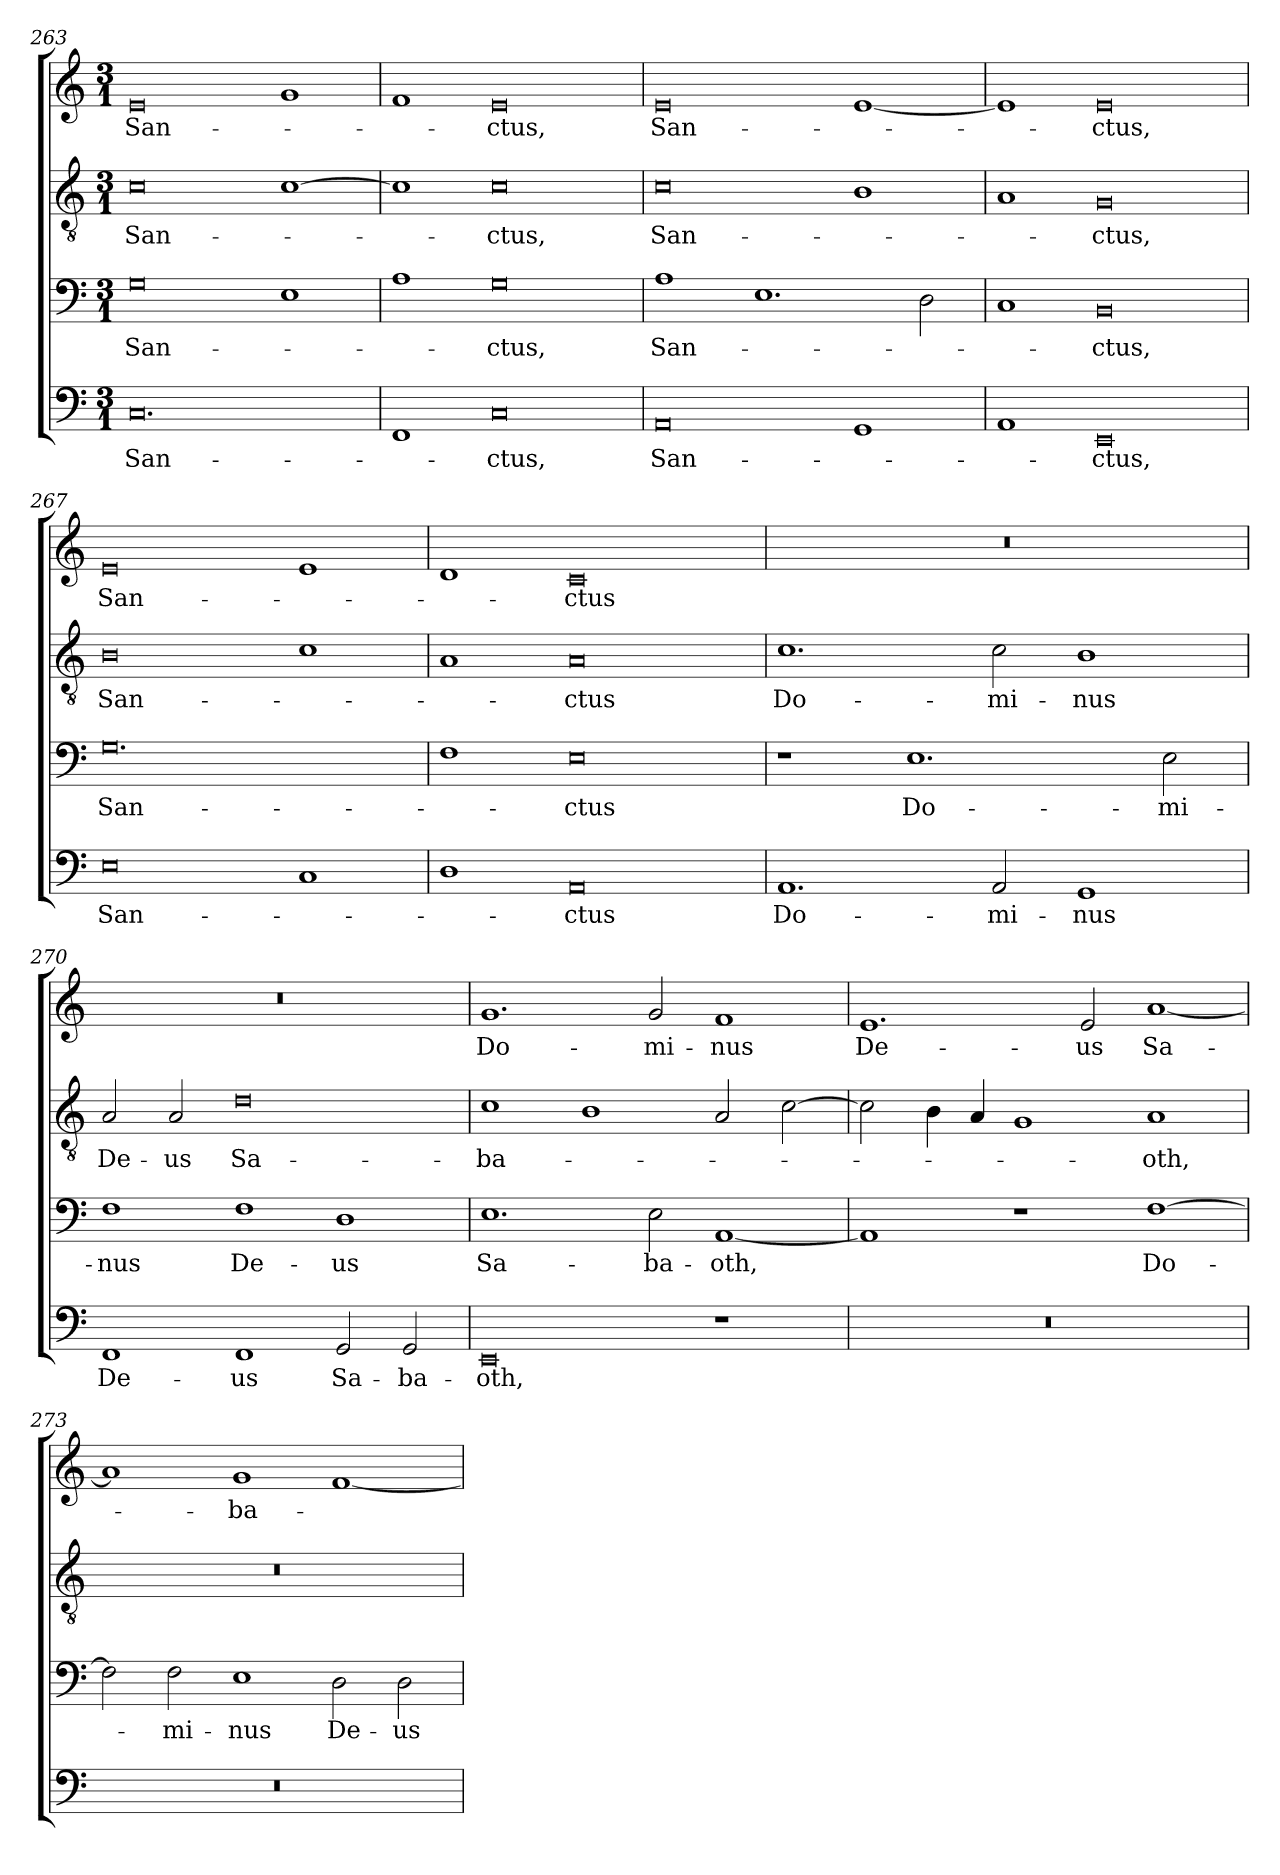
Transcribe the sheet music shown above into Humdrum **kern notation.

**kern	**text	**kern	**text	**kern	**text	**kern	**text
*part4	*part4	*part3	*part3	*part2	*part2	*part1	*part1
*staff4	*staff4	*staff3	*staff3	*staff2	*staff2	*staff1	*staff1
!!LO:PB:g=z
*clefF4	*	*clefF4	*	*clefGv2	*	*clefG2	*
*k[]	*	*k[]	*	*k[]	*	*k[]	*
*C:	*	*C:	*	*C:	*	*C:	*
*M3/1	*	*M3/1	*	*M3/1	*	*M3/1	*
=263X2	=263X2	=263X2	=263X2	=263X2	=263X2	=263X2	=263X2
!	!LO:LY:b	!	!LO:LY:b	!	!LO:LY:b	!	!LO:LY:b
0.C	San-	0G	San-	0c	San-	0e	San-
.	.	1E	.	[1c	.	1g	.
=264	=264	=264	=264	=264	=264	=264	=264
1FF	.	1A	.	1c]	.	1f	.
!	!LO:LY:b	!	!LO:LY:b	!	!LO:LY:b	!	!LO:LY:b
0C	-ctus,	0G	-ctus,	0c	-ctus,	0e	-ctus,
=265	=265	=265	=265	=265	=265	=265	=265
!	!LO:LY:b	!	!LO:LY:b	!	!LO:LY:b	!	!LO:LY:b
0AA	San-	1A	San-	0c	San-	0e	San-
.	.	1.E	.	.	.	.	.
1GG	.	.	.	1B	.	[1e	.
.	.	2D\	.	.	.	.	.
=266	=266	=266	=266	=266	=266	=266	=266
1AA	.	1C	.	1A	.	1e]	.
!	!LO:LY:b	!	!LO:LY:b	!	!LO:LY:b	!	!LO:LY:b
0EE	-ctus,	0BB	-ctus,	0G	-ctus,	0e	-ctus,
=267	=267	=267	=267	=267	=267	=267	=267
!	!LO:LY:b	!	!LO:LY:b	!	!LO:LY:b	!	!LO:LY:b
0E	San-	0.G	San-	0B	San-	0e	San-
1C	.	.	.	1c	.	1e	.
=268	=268	=268	=268	=268	=268	=268	=268
1D	.	1F	.	1A	.	1d	.
!	!LO:LY:b	!	!LO:LY:b	!	!LO:LY:b	!	!LO:LY:b
0AA	-ctus	0E	-ctus	0A	-ctus	0c	-ctus
!!LO:LB:g=z
=269	=269	=269	=269	=269	=269	=269	=269
!	!LO:LY:b	!	!	!	!LO:LY:b	!	!
1.AA	Do-	1r	.	1.c	Do-	0.r	.
!	!	!	!LO:LY:b	!	!	!	!
.	.	1.E	Do-	.	.	.	.
!	!LO:LY:b	!	!	!	!LO:LY:b	!	!
2AA/	-mi-	.	.	2c\	-mi-	.	.
!	!LO:LY:b	!	!	!	!LO:LY:b	!	!
1GG	-nus	.	.	1B	-nus	.	.
!	!	!	!LO:LY:b	!	!	!	!
.	.	2E\	-mi-	.	.	.	.
=270	=270	=270	=270	=270	=270	=270	=270
!	!LO:LY:b	!	!LO:LY:b	!	!LO:LY:b	!	!
1FF	De-	1F	-nus	2A/	De-	0.r	.
!	!	!	!	!	!LO:LY:b	!	!
.	.	.	.	2A/	-us	.	.
!	!LO:LY:b	!	!LO:LY:b	!	!LO:LY:b	!	!
1FF	-us	1F	De-	0d	Sa-	.	.
!	!LO:LY:b	!	!LO:LY:b	!	!	!	!
2GG/	Sa-	1D	-us	.	.	.	.
!	!LO:LY:b	!	!	!	!	!	!
2GG/	-ba-	.	.	.	.	.	.
=271	=271	=271	=271	=271	=271	=271	=271
!	!LO:LY:b	!	!LO:LY:b	!	!LO:LY:b	!	!LO:LY:b
0EE	-oth,	1.E	Sa-	1c	-ba-	1.g	Do-
.	.	.	.	1B	.	.	.
!	!	!	!LO:LY:b	!	!	!	!LO:LY:b
.	.	2E\	-ba-	.	.	2g/	-mi-
!	!	!	!LO:LY:b	!	!	!	!LO:LY:b
1r	.	[1AA	-oth,	2A/	.	1f	-nus
.	.	.	.	[2c\	.	.	.
=272	=272	=272	=272	=272	=272	=272	=272
!	!	!	!	!	!	!	!LO:LY:b
0.r	.	1AA]	.	2c\]	.	1.e	De-
.	.	.	.	4B\	.	.	.
.	.	.	.	4A/	.	.	.
.	.	1r	.	1G	.	.	.
!	!	!	!	!	!	!	!LO:LY:b
.	.	.	.	.	.	2e/	-us
!	!	!	!LO:LY:b	!	!LO:LY:b	!	!LO:LY:b
.	.	[1F	Do-	1A	-oth,	[1a	Sa-
=273	=273	=273	=273	=273	=273	=273	=273
0.r	.	2F\]	.	0.r	.	1a]	.
!	!	!	!LO:LY:b	!	!	!	!
.	.	2F\	-mi-	.	.	.	.
!	!	!	!LO:LY:b	!	!	!	!LO:LY:b
.	.	1E	-nus	.	.	1g	-ba-
!	!	!	!LO:LY:b	!	!	!	!
.	.	2D\	De-	.	.	[1f	.
!	!	!	!LO:LY:b	!	!	!	!
.	.	2D\	-us	.	.	.	.
=	=	=	=	=	=	=	=
*-	*-	*-	*-	*-	*-	*-	*-
